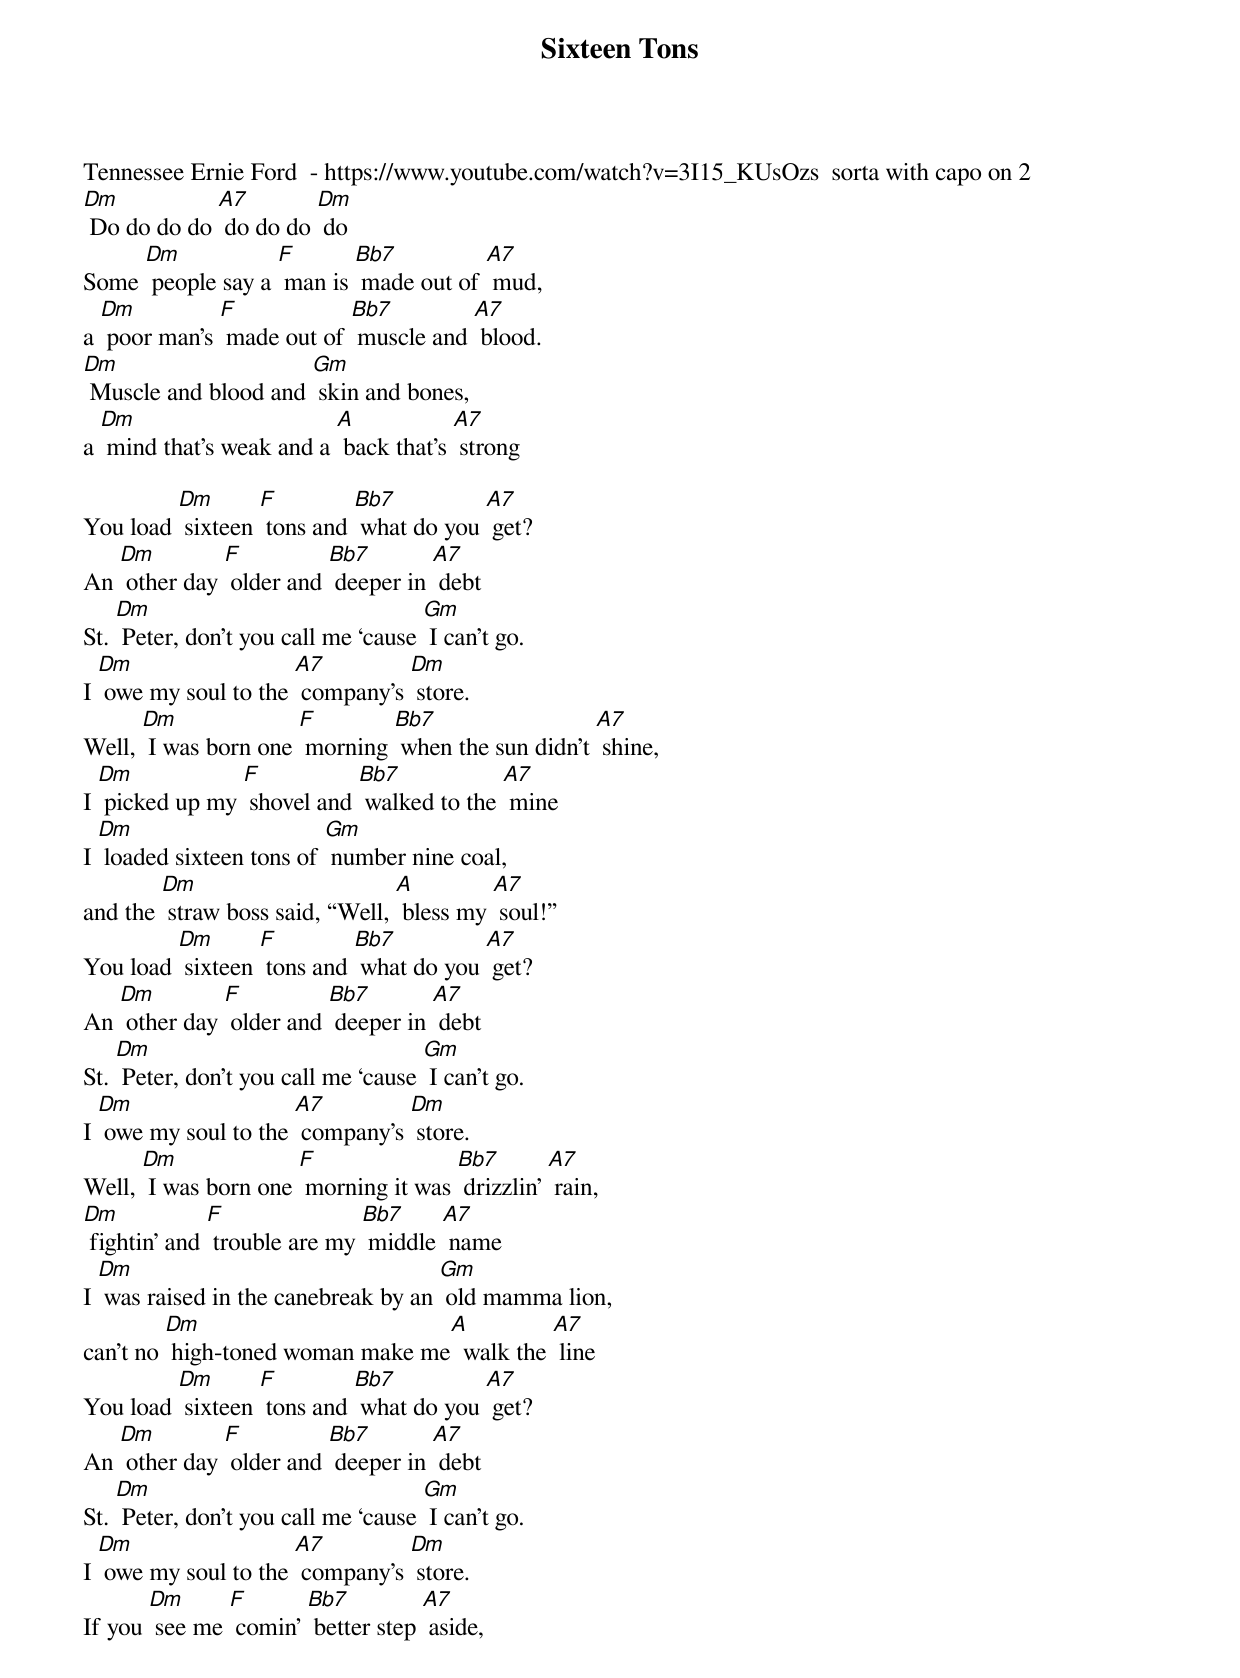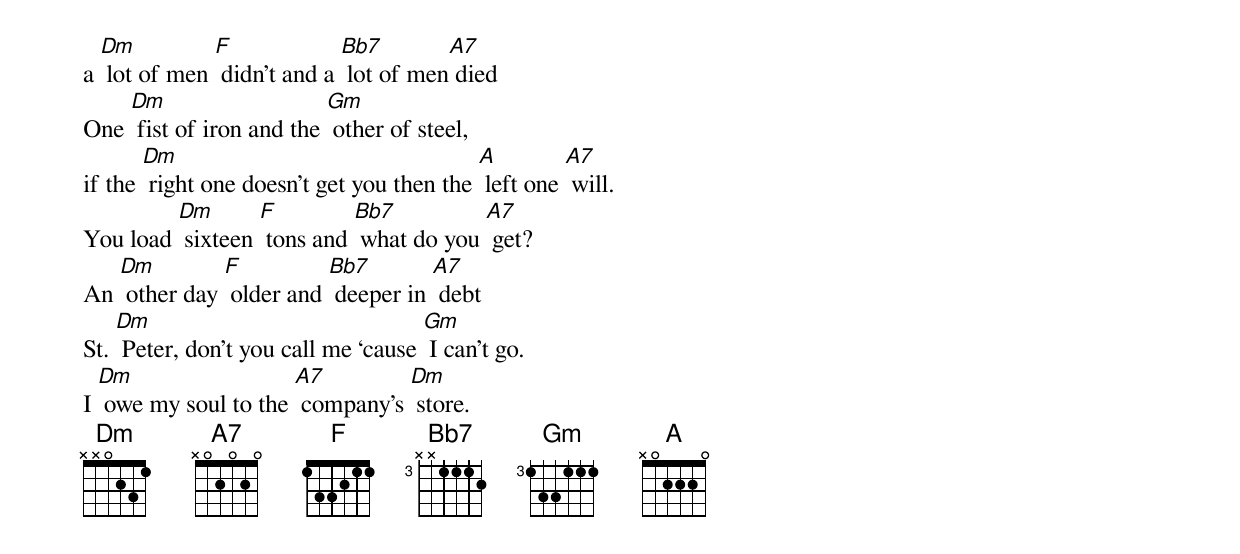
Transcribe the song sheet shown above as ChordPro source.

{t: Sixteen Tons }
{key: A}
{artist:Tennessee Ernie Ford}
Tennessee Ernie Ford  - https://www.youtube.com/watch?v=3I15_KUsOzs  sorta with capo on 2
{c: }
[Dm] Do do do do [A7] do do do [Dm] do
{c: }
Some [Dm] people say a [F] man is [Bb7] made out of [A7] mud,
a [Dm] poor man’s [F] made out of [Bb7] muscle and [A7] blood.
[Dm] Muscle and blood and [Gm] skin and bones,
a [Dm] mind that’s weak and a [A] back that’s [A7] strong
{c: }

You load [Dm] sixteen [F] tons and [Bb7] what do you [A7] get?
An [Dm] other day [F] older and [Bb7] deeper in [A7] debt
St. [Dm] Peter, don’t you call me ‘cause [Gm] I can’t go.
I [Dm] owe my soul to the [A7] company’s [Dm] store.
{c: }
Well, [Dm] I was born one [F] morning [Bb7] when the sun didn’t [A7] shine,
I [Dm] picked up my [F] shovel and [Bb7] walked to the [A7] mine
I [Dm] loaded sixteen tons of [Gm] number nine coal,
and the [Dm] straw boss said, “Well, [A] bless my [A7] soul!”
{c: }
You load [Dm] sixteen [F] tons and [Bb7] what do you [A7] get?
An [Dm] other day [F] older and [Bb7] deeper in [A7] debt
St. [Dm] Peter, don’t you call me ‘cause [Gm] I can’t go.
I [Dm] owe my soul to the [A7] company’s [Dm] store.
{c: }
Well, [Dm] I was born one [F] morning it was [Bb7] drizzlin’ [A7] rain,
[Dm] fightin’ and [F] trouble are my [Bb7] middle [A7] name
I [Dm] was raised in the canebreak by an [Gm] old mamma lion,
can’t no [Dm] high-toned woman make me[A]  walk the [A7] line
{c: }
You load [Dm] sixteen [F] tons and [Bb7] what do you [A7] get?
An [Dm] other day [F] older and [Bb7] deeper in [A7] debt
St. [Dm] Peter, don’t you call me ‘cause [Gm] I can’t go.
I [Dm] owe my soul to the [A7] company’s [Dm] store.
{c: }
If you [Dm] see me [F] comin’ [Bb7] better step [A7] aside,
a [Dm] lot of men [F] didn’t and a [Bb7] lot of men[A7] died
One [Dm] fist of iron and the [Gm] other of steel,
if the [Dm] right one doesn’t get you then the [A] left one [A7] will.
{c: }
You load [Dm] sixteen [F] tons and [Bb7] what do you [A7] get?
An [Dm] other day [F] older and [Bb7] deeper in [A7] debt
St. [Dm] Peter, don’t you call me ‘cause [Gm] I can’t go.
I [Dm] owe my soul to the [A7] company’s [Dm] store.
